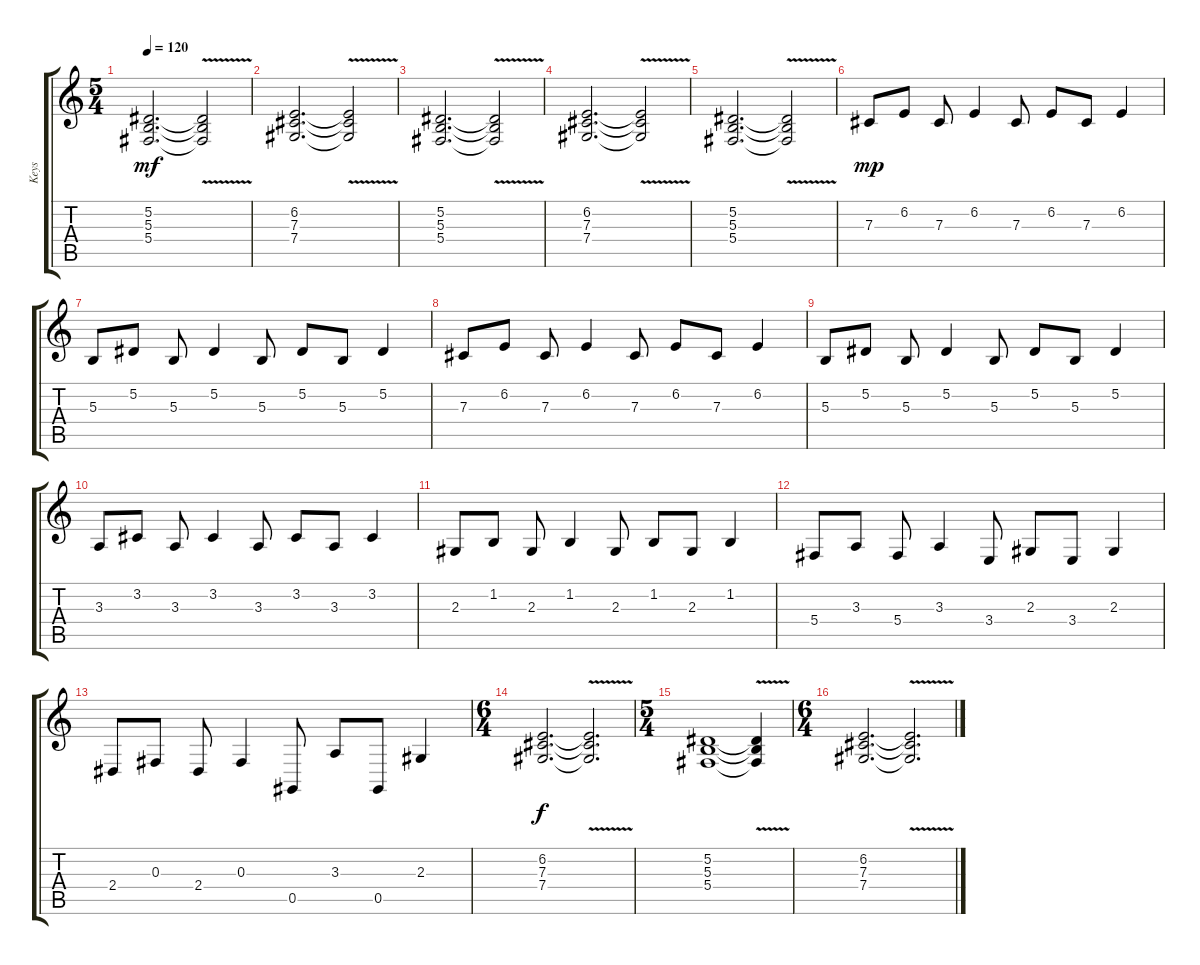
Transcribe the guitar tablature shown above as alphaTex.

\track ("Keys" "Keys") {instrument lead2sawtooth}
\staff {score tabs}
\tuning (Eb4 Bb3 Gb3 Db3 Ab2 Eb2) {hide}
\ts (5 4)
\tempo 120
\clef g2
\ks c
(5.2 5.3 5.4).2{d dy mf} (5.2{v t} 5.3{v t} 5.4{v t}).2 |
(6.2 7.3 7.4).2{d} (6.2{v t} 7.3{v t} 7.4{v t}).2 |
(5.2 5.3 5.4).2{d} (5.2{v t} 5.3{v t} 5.4{v t}).2 |
(6.2 7.3 7.4).2{d} (6.2{v t} 7.3{v t} 7.4{v t}).2 |
(5.2 5.3 5.4).2{d} (5.2{v t} 5.3{v t} 5.4{v t}).2 |
7.3.8{dy mp instrument lead2sawtooth} 6.2.8 7.3.8 6.2.4 7.3.8 6.2.8 7.3.8 6.2.4 |
5.3.8 5.2.8 5.3.8 5.2.4 5.3.8 5.2.8 5.3.8 5.2.4 |
7.3.8 6.2.8 7.3.8 6.2.4 7.3.8 6.2.8 7.3.8 6.2.4 |
5.3.8 5.2.8 5.3.8 5.2.4 5.3.8 5.2.8 5.3.8 5.2.4 |
3.3.8 3.2.8 3.3.8 3.2.4 3.3.8 3.2.8 3.3.8 3.2.4 |
2.3.8 1.2.8 2.3.8 1.2.4 2.3.8 1.2.8 2.3.8 1.2.4 |
5.4.8 3.3.8 5.4.8 3.3.4 3.4.8 2.3.8 3.4.8 2.3.4 |
2.4.8 0.3.8 2.4.8 0.3.4 0.5.8 3.3.8 0.5.8 2.3.4 |
\ts (6 4)
(6.2 7.3 7.4).2{d dy f} (6.2{v t} 7.3{v t} 7.4{v t}).2{d} |
\ts (5 4)
(5.2 5.3 5.4).1 (5.2{v t} 5.3{v t} 5.4{v t}).4 |
\ts (6 4)
(6.2 7.3 7.4).2{d} (6.2{v t} 7.3{v t} 7.4{v t}).2{d}
